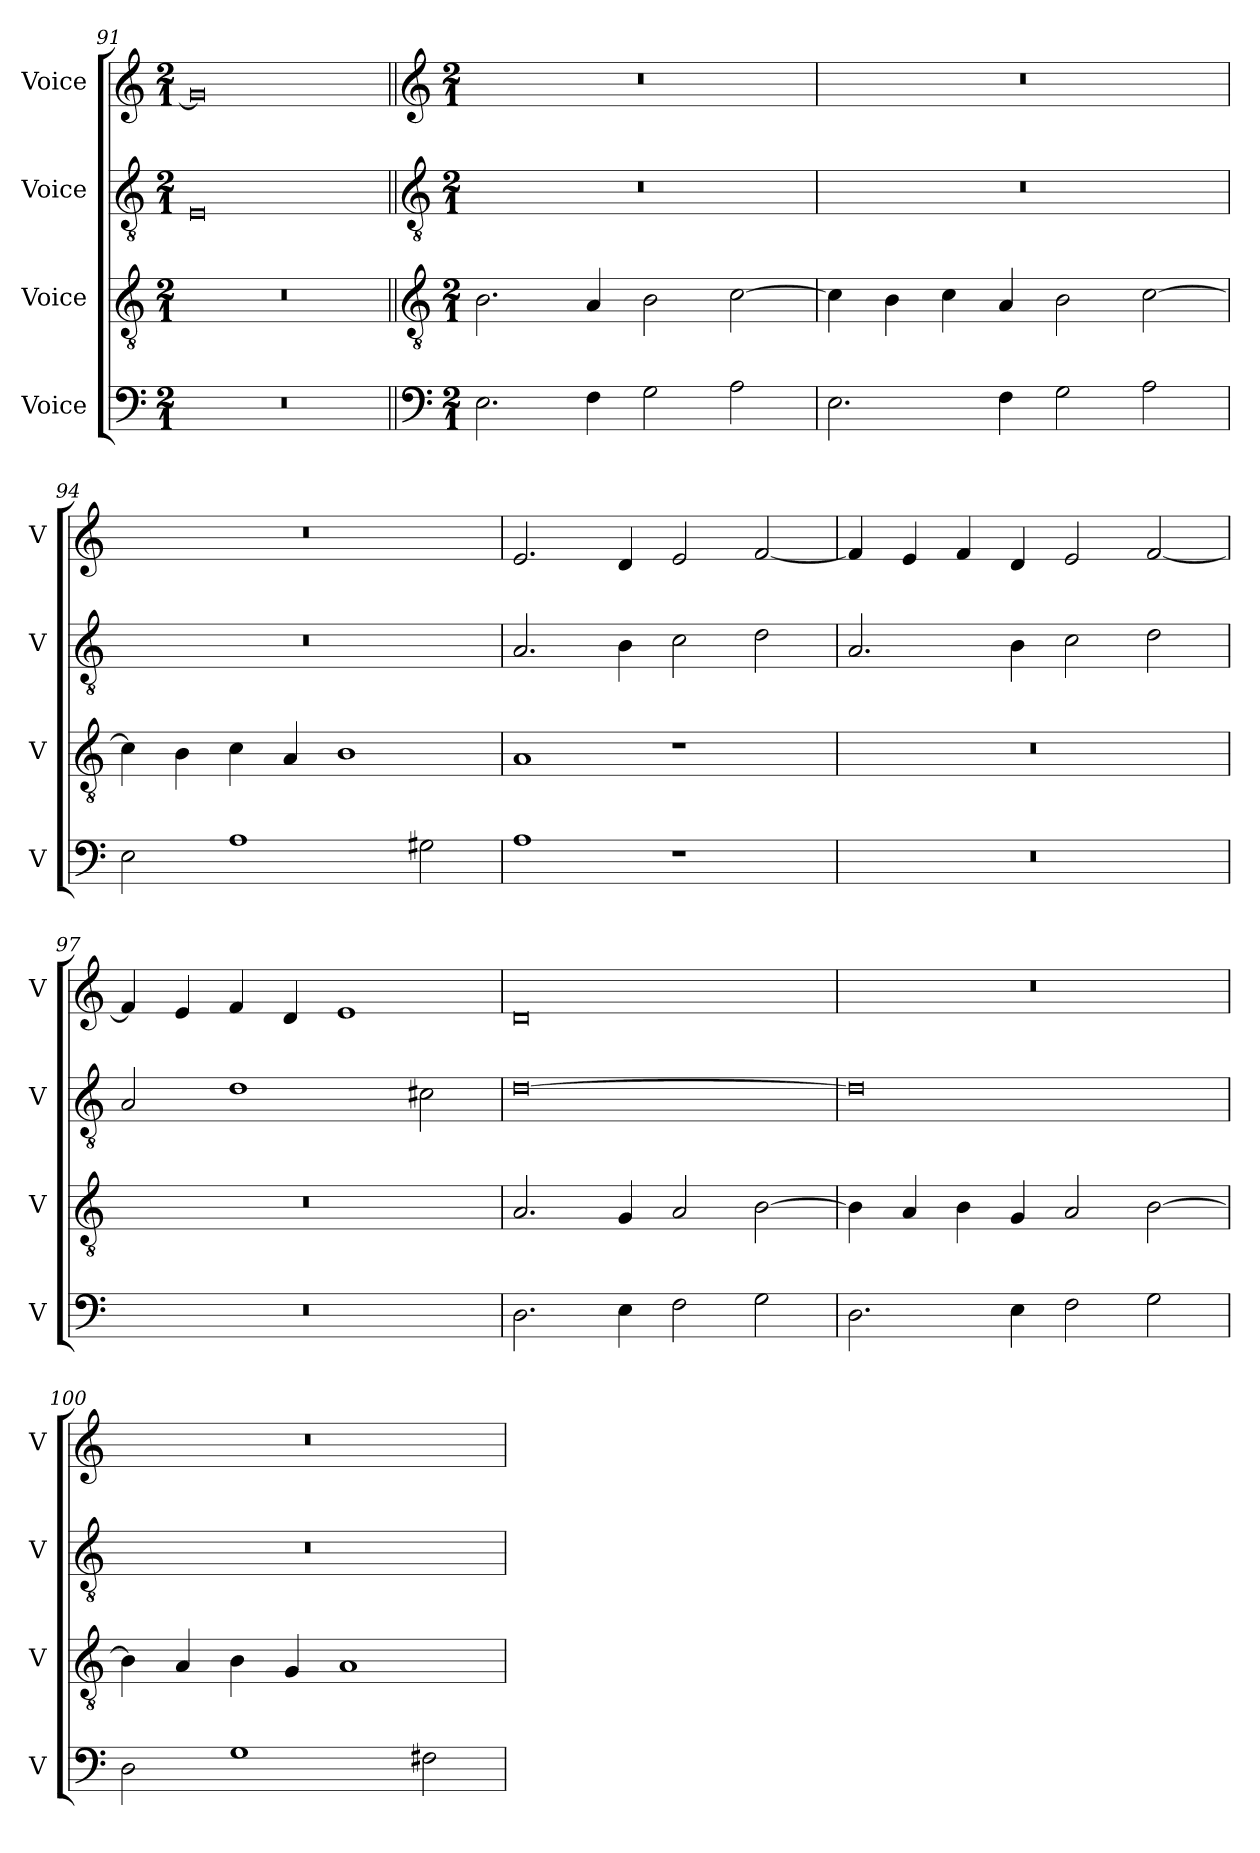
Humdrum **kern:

**kern	**kern	**kern	**kern
*part4	*part3	*part2	*part1
*staff4	*staff3	*staff2	*staff1
*I"Voice	*I"Voice	*I"Voice	*I"Voice
*I'V	*I'V	*I'V	*I'V
*clefF4	*clefGv2	*clefGv2	*clefG2
*k[]	*k[]	*k[]	*k[]
*M2/1	*M2/1	*M2/1	*M2/1
=91	=91	=91	=91
0r	0r	0E	0g]
!!LO:PB:g=z
=92||	=92||	=92||	=92||
*clefF4	*clefGv2	*clefGv2	*clefG2
*M2/1	*M2/1	*M2/1	*M2/1
2.E\	2.B\	0r	0r
4F\	4A/	.	.
2G\	2B\	.	.
2A\	[2c\	.	.
=93	=93	=93	=93
2.E\	4c\]	0r	0r
.	4B\	.	.
.	4c\	.	.
4F\	4A/	.	.
2G\	2B\	.	.
2A\	[2c\	.	.
=94	=94	=94	=94
2E\	4c\]	0r	0r
.	4B\	.	.
1A	4c\	.	.
.	4A/	.	.
.	1B	.	.
2G#X\	.	.	.
!!LO:LB:g=z
=95	=95	=95	=95
1A	1A	2.A/	2.e/
.	.	4B\	4d/
1r	1r	2c\	2e/
.	.	2d\	[2f/
=96	=96	=96	=96
0r	0r	2.A/	4f/]
.	.	.	4e/
.	.	.	4f/
.	.	4B\	4d/
.	.	2c\	2e/
.	.	2d\	[2f/
=97	=97	=97	=97
0r	0r	2A/	4f/]
.	.	.	4e/
.	.	1d	4f/
.	.	.	4d/
.	.	.	1e
.	.	2c#X\	.
=98	=98	=98	=98
2.D\	2.A/	[0d	0d
4E\	4G/	.	.
2F\	2A/	.	.
2G\	[2B\	.	.
!!LO:LB:g=z
=99	=99	=99	=99
2.D\	4B\]	0d]	0r
.	4A/	.	.
.	4B\	.	.
4E\	4G/	.	.
2F\	2A/	.	.
2G\	[2B\	.	.
=100	=100	=100	=100
2D\	4B\]	0r	0r
.	4A/	.	.
1G	4B\	.	.
.	4G/	.	.
.	1A	.	.
2F#X\	.	.	.
=	=	=	=
*-	*-	*-	*-
